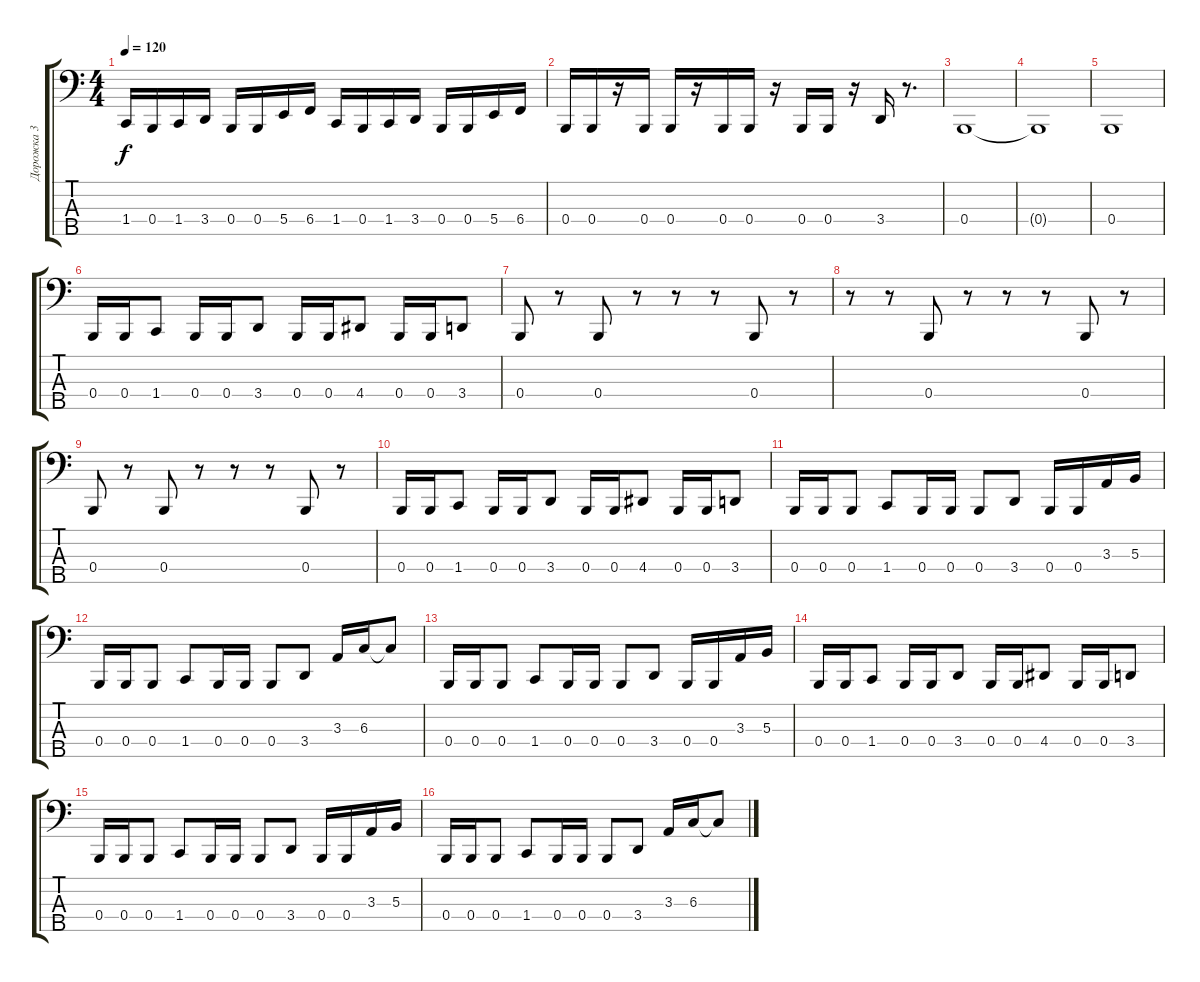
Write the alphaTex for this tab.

\track ("Дорожка 3" "Дорожка 3") {instrument electricbasspick}
\staff {score tabs}
\tuning (E2 B1 Gb1 B0 Ab0) {hide}
\ts (4 4)
\tempo 120
\clef f4
\ks c
1.4.16{dy f} 0.4.16 1.4.16 3.4.16 0.4.16 0.4.16 5.4.16 6.4.16 1.4.16 0.4.16 1.4.16 3.4.16 0.4.16 0.4.16 5.4.16 6.4.16 |
0.4.16 0.4.16 r.16 0.4.16 0.4.16 r.16 0.4.16 0.4.16 r.16 0.4.16 0.4.16 r.16 3.4.16 r.8{d} |
0.4.1 |
0.4{t}.1 |
0.4.1 |
0.4.16 0.4.16 1.4.8 0.4.16 0.4.16 3.4.8 0.4.16 0.4.16 4.4.8 0.4.16 0.4.16 3.4.8 |
0.4.8 r.8 0.4.8 r.8 r.8 r.8 0.4.8 r.8 |
r.8 r.8 0.4.8 r.8 r.8 r.8 0.4.8 r.8 |
0.4.8 r.8 0.4.8 r.8 r.8 r.8 0.4.8 r.8 |
0.4.16 0.4.16 1.4.8 0.4.16 0.4.16 3.4.8 0.4.16 0.4.16 4.4.8 0.4.16 0.4.16 3.4.8 |
0.4.16 0.4.16 0.4.8 1.4.8 0.4.16 0.4.16 0.4.8 3.4.8 0.4.16 0.4.16 3.3.16 5.3.16 |
0.4.16 0.4.16 0.4.8 1.4.8 0.4.16 0.4.16 0.4.8 3.4.8 3.3.16 6.3.16 6.3{t}.8 |
0.4.16 0.4.16 0.4.8 1.4.8 0.4.16 0.4.16 0.4.8 3.4.8 0.4.16 0.4.16 3.3.16 5.3.16 |
0.4.16 0.4.16 1.4.8 0.4.16 0.4.16 3.4.8 0.4.16 0.4.16 4.4.8 0.4.16 0.4.16 3.4.8 |
0.4.16 0.4.16 0.4.8 1.4.8 0.4.16 0.4.16 0.4.8 3.4.8 0.4.16 0.4.16 3.3.16 5.3.16 |
0.4.16 0.4.16 0.4.8 1.4.8 0.4.16 0.4.16 0.4.8 3.4.8 3.3.16 6.3.16 6.3{t}.8
